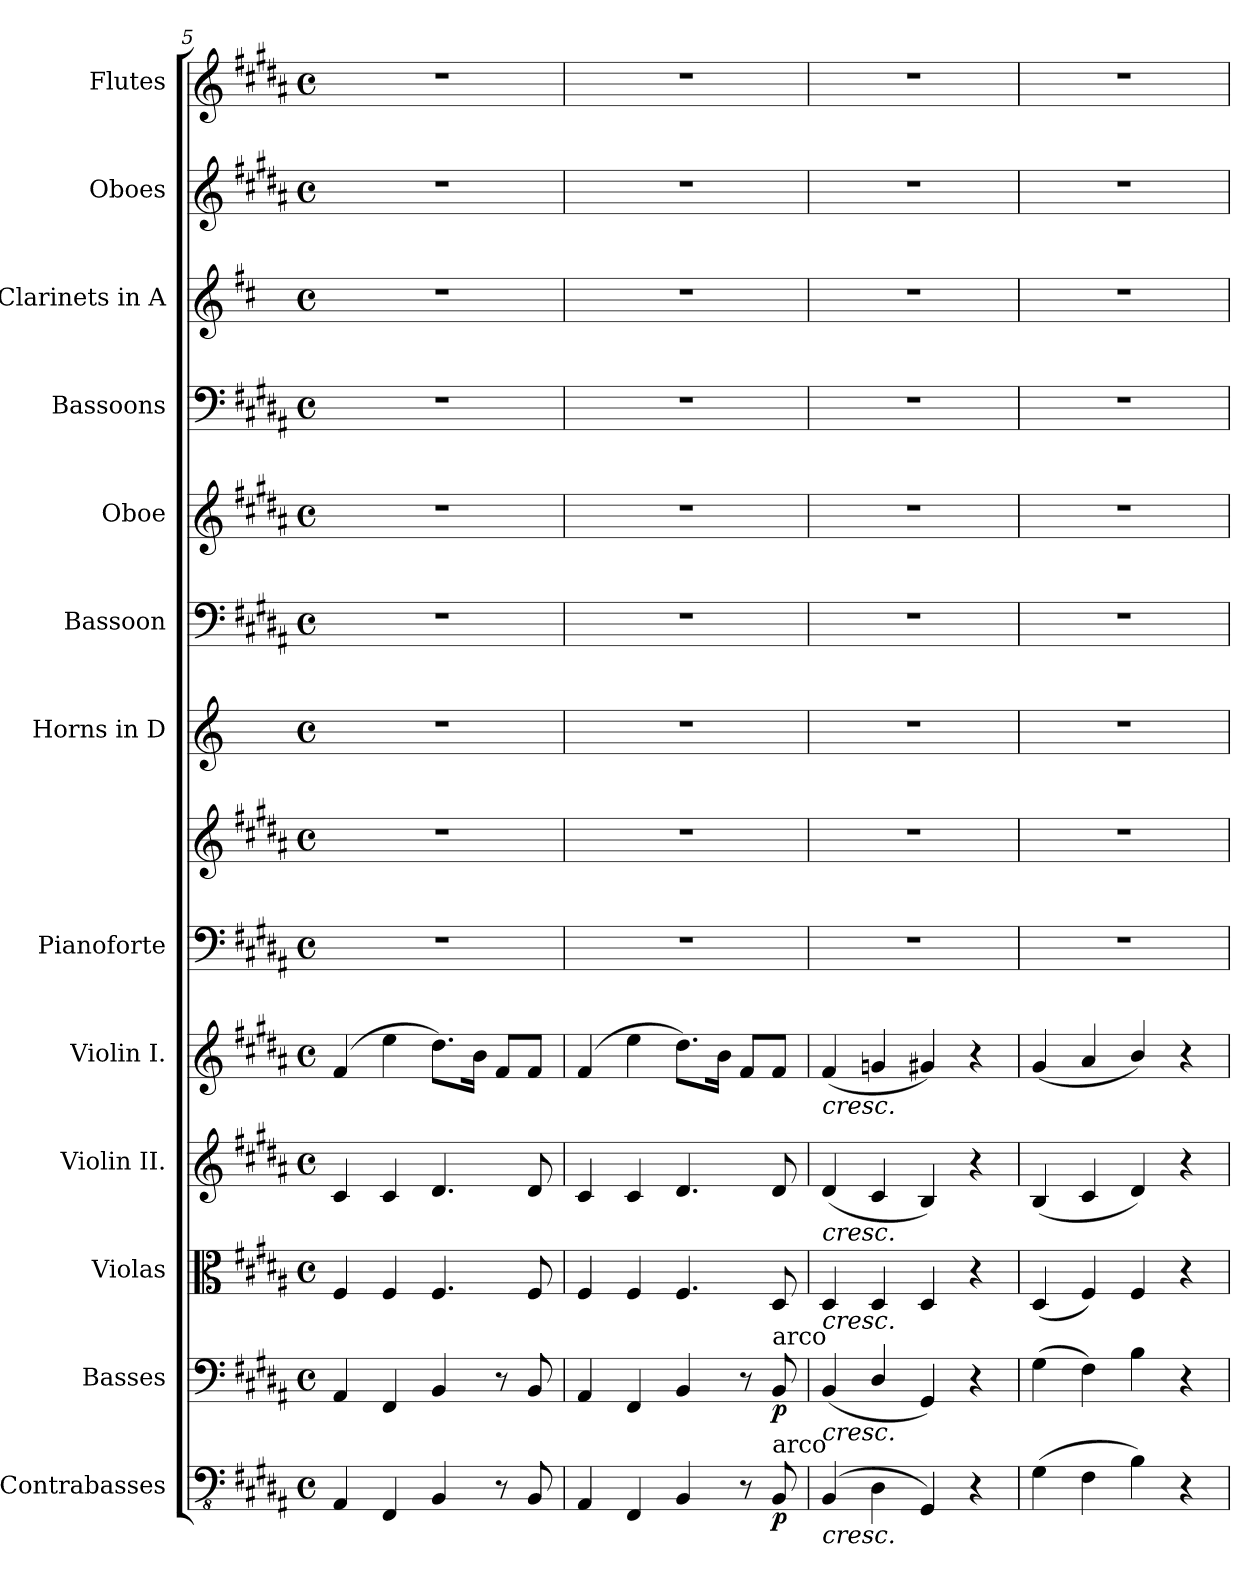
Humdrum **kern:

**kern	**dynam	**kern	**dynam	**kern	**kern	**kern	**kern	**kern	**kern	**kern	**kern	**kern	**kern	**kern	**kern
*part13	*part13	*part12	*part12	*part11	*part10	*part9	*part8	*part8	*part7	*part6	*part5	*part4	*part3	*part2	*part1
*staff14	*staff14	*staff13	*staff13	*staff12	*staff11	*staff10	*staff9	*staff8	*staff7	*staff6	*staff5	*staff4	*staff3	*staff2	*staff1
*I"Contrabasses	*	*I"Basses	*	*I"Violas	*I"Violin II.	*I"Violin I.	*I"Pianoforte	*	*I"Horns in D	*I"Bassoon	*I"Oboe	*I"Bassoons	*I"Clarinets in A	*I"Oboes	*I"Flutes
*I'Cbs.	*	*I'Bss.	*	*I'Vlas.	*I'Vln. II.	*I'Vln. I.	*I'Pno	*	*I'Hn.	*I'Bsn.	*I'Ob.	*I'Bsn.	*	*I'Ob.	*I'Fl.
*clefFv4	*	*clefF4	*	*clefC3	*clefG2	*clefG2	*clefF4	*clefG2	*clefG2	*clefF4	*clefG2	*clefF4	*clefG2	*clefG2	*clefG2
*	*	*	*	*	*	*	*	*	*ITrd6c10	*	*	*	*ITrd2c3	*	*
*k[f#c#g#d#a#]	*	*k[f#c#g#d#a#]	*	*k[f#c#g#d#a#]	*k[f#c#g#d#a#]	*k[f#c#g#d#a#]	*k[f#c#g#d#a#]	*k[f#c#g#d#a#]	*k[f#c#]	*k[f#c#g#d#a#]	*k[f#c#g#d#a#]	*k[f#c#g#d#a#]	*k[f#c#g#d#a#]	*k[f#c#g#d#a#]	*k[f#c#g#d#a#]
*M4/4	*	*M4/4	*	*M4/4	*M4/4	*M4/4	*M4/4	*M4/4	*M4/4	*M4/4	*M4/4	*M4/4	*M4/4	*M4/4	*M4/4
*met(c)	*	*met(c)	*	*met(c)	*met(c)	*met(c)	*met(c)	*met(c)	*met(c)	*met(c)	*met(c)	*met(c)	*met(c)	*met(c)	*met(c)
=5	=5	=5	=5	=5	=5	=5	=5	=5	=5	=5	=5	=5	=5	=5	=5
4AAA#/	.	4AA#/	.	4F#/	4c#/	(>4f#/	1r	1r	1r	1r	1r	1r	1r	1r	1r
4FFF#/	.	4FF#/	.	4F#/	4c#/	4ee\	.	.	.	.	.	.	.	.	.
4BBB/	.	4BB/	.	4.F#/	4.d#/	8.dd#\L)	.	.	.	.	.	.	.	.	.
.	.	.	.	.	.	16b\Jk	.	.	.	.	.	.	.	.	.
8r	.	8r	.	.	.	8f#/L	.	.	.	.	.	.	.	.	.
8BBB/	.	8BB/	.	8F#/	8d#/	8f#/J	.	.	.	.	.	.	.	.	.
=6	=6	=6	=6	=6	=6	=6	=6	=6	=6	=6	=6	=6	=6	=6	=6
4AAA#/	.	4AA#/	.	4F#/	4c#/	(>4f#/	1r	1r	1r	1r	1r	1r	1r	1r	1r
4FFF#/	.	4FF#/	.	4F#/	4c#/	4ee\	.	.	.	.	.	.	.	.	.
4BBB/	.	4BB/	.	4.F#/	4.d#/	8.dd#\L)	.	.	.	.	.	.	.	.	.
.	.	.	.	.	.	16b\Jk	.	.	.	.	.	.	.	.	.
8r	.	8r	.	.	.	8f#/L	.	.	.	.	.	.	.	.	.
!	!	!LO:TX:a:t=arco	!	!	!	!	!	!	!	!	!	!	!	!	!
!LO:TX:a:t=arco	!	!	!	!	!	!	!	!	!	!	!	!	!	!	!
!	!LO:DY:b	!	!LO:DY:b	!	!	!	!	!	!	!	!	!	!	!	!
8BBB/	p	8BB/	p	8D#/	8d#/	8f#/J	.	.	.	.	.	.	.	.	.
=7	=7	=7	=7	=7	=7	=7	=7	=7	=7	=7	=7	=7	=7	=7	=7
!	!	!	!	!	!	!LO:TX:b:i:t=cresc.	!	!	!	!	!	!	!	!	!
!	!	!	!	!	!LO:TX:b:i:t=cresc.	!	!	!	!	!	!	!	!	!	!
!	!	!	!	!LO:TX:b:i:t=cresc.	!	!	!	!	!	!	!	!	!	!	!
!	!	!LO:TX:b:i:t=cresc.	!	!	!	!	!	!	!	!	!	!	!	!	!
!LO:TX:b:i:t=cresc.	!	!	!	!	!	!	!	!	!	!	!	!	!	!	!
(>4BBB/	.	(<4BB/	.	4D#/	(<4d#/	(<4f#/	1r	1r	1r	1r	1r	1r	1r	1r	1r
4DD#\	.	4D#/	.	4D#/	4c#/	4gn/	.	.	.	.	.	.	.	.	.
4GGG#/)	.	4GG#/)	.	4D#/	4B/)	4g#X/)	.	.	.	.	.	.	.	.	.
4r	.	4r	.	4r	4r	4r	.	.	.	.	.	.	.	.	.
=8	=8	=8	=8	=8	=8	=8	=8	=8	=8	=8	=8	=8	=8	=8	=8
(>4GG#\	.	(>4G#\	.	(<4D#/	(<4B/	(<4g#/	1r	1r	1r	1r	1r	1r	1r	1r	1r
4FF#\	.	4F#\)	.	4F#/)	4c#/	4a#/	.	.	.	.	.	.	.	.	.
4BB\)	.	4B\	.	4F#/	4d#/)	4b/)	.	.	.	.	.	.	.	.	.
4r	.	4r	.	4r	4r	4r	.	.	.	.	.	.	.	.	.
=	=	=	=	=	=	=	=	=	=	=	=	=	=	=	=
*-	*-	*-	*-	*-	*-	*-	*-	*-	*-	*-	*-	*-	*-	*-	*-
